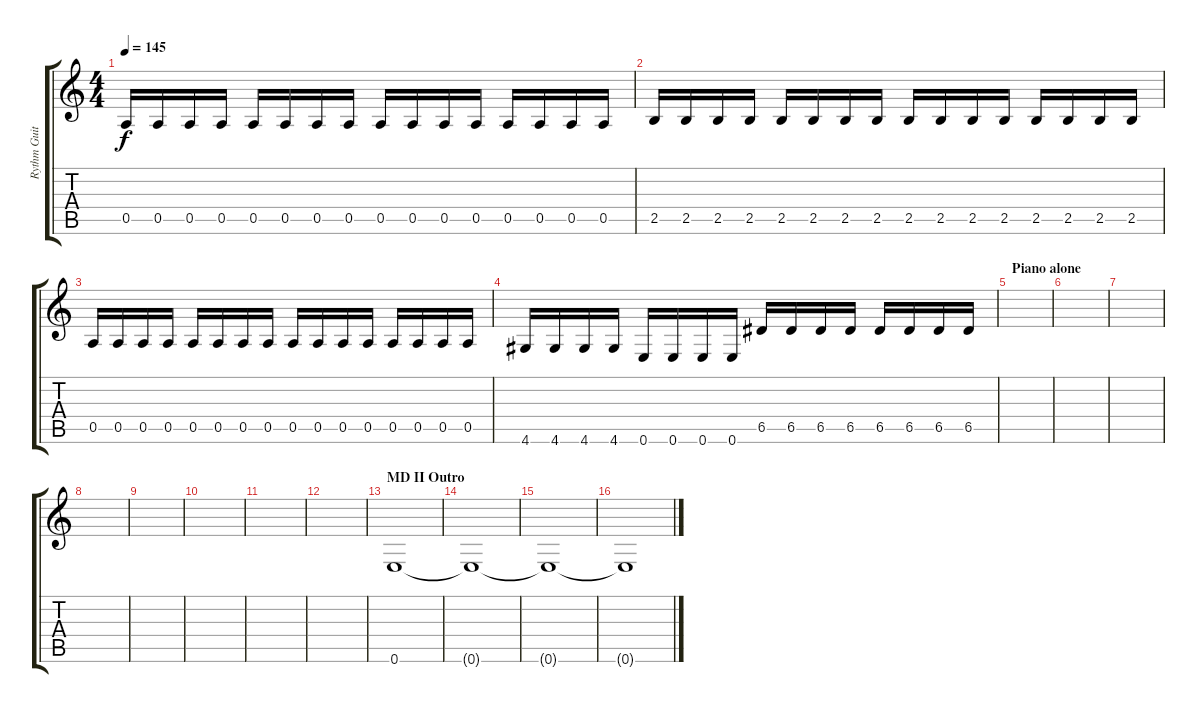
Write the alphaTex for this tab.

\track ("Rythm Guitars" "Rythm Guit") {instrument distortionguitar}
\staff {score tabs}
\tuning (E4 B3 G3 D3 A2 E2) {hide}
\ts (4 4)
\tempo 145
\clef g2
\ks c
0.5.16{dy f} 0.5.16 0.5.16 0.5.16 0.5.16 0.5.16 0.5.16 0.5.16 0.5.16 0.5.16 0.5.16 0.5.16 0.5.16 0.5.16 0.5.16 0.5.16 |
2.5.16 2.5.16 2.5.16 2.5.16 2.5.16 2.5.16 2.5.16 2.5.16 2.5.16 2.5.16 2.5.16 2.5.16 2.5.16 2.5.16 2.5.16 2.5.16 |
0.5.16 0.5.16 0.5.16 0.5.16 0.5.16 0.5.16 0.5.16 0.5.16 0.5.16 0.5.16 0.5.16 0.5.16 0.5.16 0.5.16 0.5.16 0.5.16 |
4.6.16 4.6.16 4.6.16 4.6.16 0.6.16 0.6.16 0.6.16 0.6.16 6.5.16 6.5.16 6.5.16 6.5.16 6.5.16 6.5.16 6.5.16 6.5.16 |
\section ("" "Piano alone")
|
|
|
|
|
|
|
|
\section ("" "MD II Outro")
0.6.1{instrument rockorgan} |
0.6{t}.1 |
0.6{t}.1 |
0.6{t}.1
